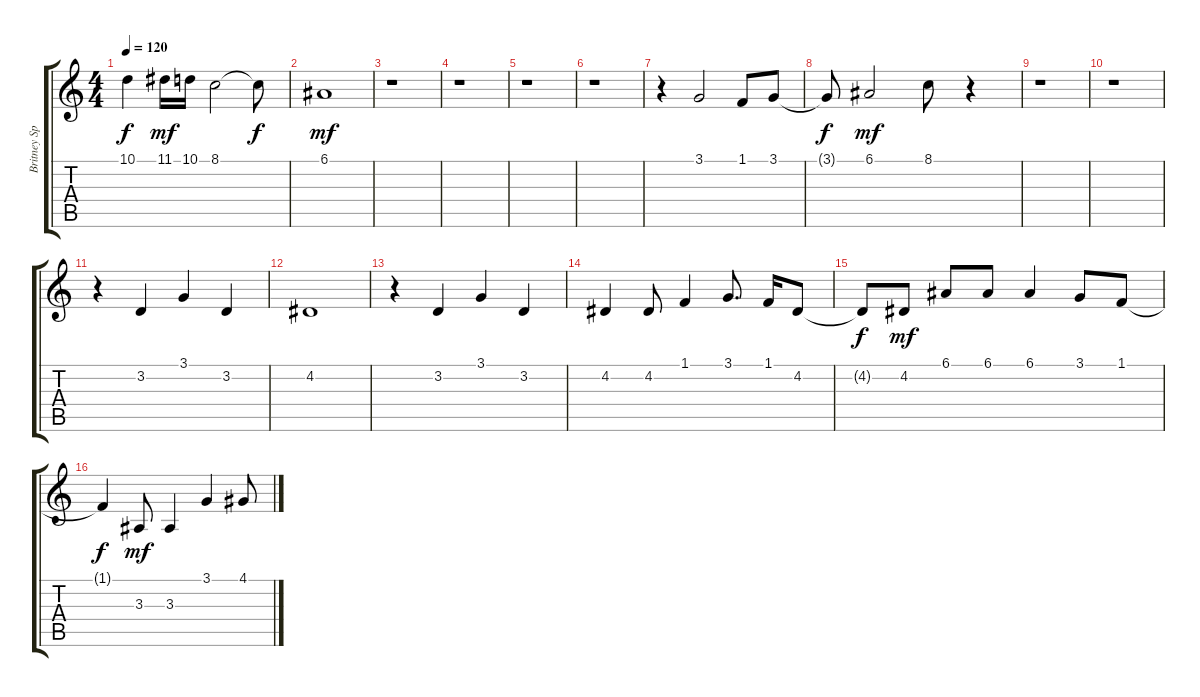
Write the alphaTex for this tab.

\track ("Britney Spears" "Britney Sp") {instrument lead3calliope}
\staff {score tabs}
\tuning (E4 B3 G3 D3 A2 E2) {hide}
\ts (4 4)
\tempo 120
\clef g2
\ks c
10.1{t}.4{dy f} 11.1.16{dy mf} 10.1.16 8.1.2 8.1{t}.8{dy f} |
6.1.1{dy mf} |
r.1 |
r.1 |
r.1 |
r.1 |
r.4 3.1.2 1.1.8 3.1.8 |
3.1{t}.8{dy f} 6.1.2{dy mf} 8.1.8 r.4 |
r.1 |
r.1 |
r.4 3.2.4 3.1.4 3.2.4 |
4.2.1 |
r.4 3.2.4 3.1.4 3.2.4 |
4.2.4 4.2.8 1.1.4 3.1.8{d} 1.1.16 4.2.8 |
4.2{t}.8{dy f} 4.2.8{dy mf} 6.1.8 6.1.8 6.1.4 3.1.8 1.1.8 |
1.1{t}.4{dy f} 3.3.8{dy mf} 3.3.4 3.1.4 4.1.8
